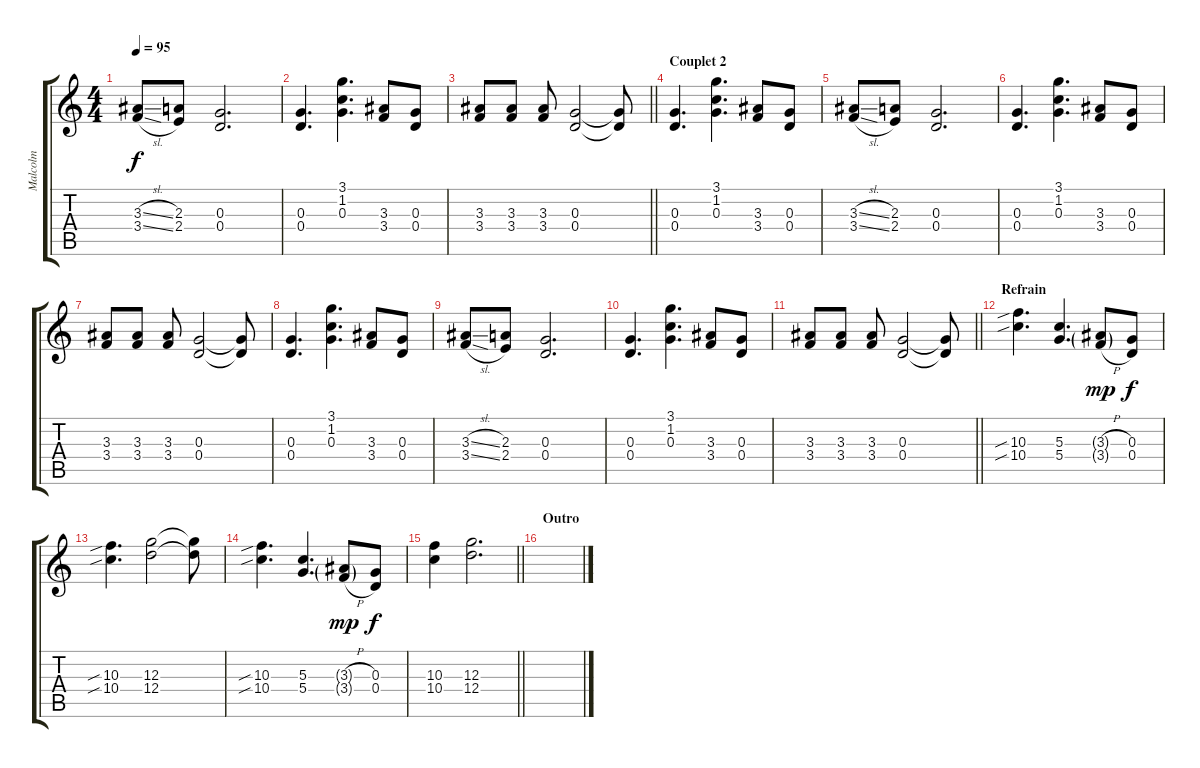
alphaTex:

\track ("Malcolm" "Malcolm") {instrument overdrivenguitar}
\staff {score tabs}
\tuning (E4 B3 G3 D3 A2 E2) {hide}
\ts (4 4)
\tempo 95
\clef g2
\ks c
(3.3{sl} 3.4{sl}).8{dy f} (2.3 2.4).8 (0.3 0.4).2{d} |
(0.3 0.4).4{d} (3.1 1.2 0.3).4{d} (3.3 3.4).8 (0.3 0.4).8 |
\barLineRight lightlight
(3.3 3.4).8 (3.3 3.4).8 (3.3 3.4).8 (0.3 0.4).2 (0.3{t} 0.4{t}).8 |
\section ("" "Couplet 2")
(0.3 0.4).4{d} (3.1 1.2 0.3).4{d} (3.3 3.4).8 (0.3 0.4).8 |
(3.3{sl} 3.4{sl}).8 (2.3 2.4).8 (0.3 0.4).2{d} |
(0.3 0.4).4{d} (3.1 1.2 0.3).4{d} (3.3 3.4).8 (0.3 0.4).8 |
(3.3 3.4).8 (3.3 3.4).8 (3.3 3.4).8 (0.3 0.4).2 (0.3{t} 0.4{t}).8 |
(0.3 0.4).4{d} (3.1 1.2 0.3).4{d} (3.3 3.4).8 (0.3 0.4).8 |
(3.3{sl} 3.4{sl}).8 (2.3 2.4).8 (0.3 0.4).2{d} |
(0.3 0.4).4{d} (3.1 1.2 0.3).4{d} (3.3 3.4).8 (0.3 0.4).8 |
\barLineRight lightlight
(3.3 3.4).8 (3.3 3.4).8 (3.3 3.4).8 (0.3 0.4).2 (0.3{t} 0.4{t}).8 |
\section ("" "Refrain")
(10.3{sib} 10.4{sib}).4{d} (5.3 5.4).4{d} (3.3{h g} 3.4{h g}).8{dy mp} (0.3 0.4).8{dy f} |
(10.3{sib} 10.4{sib}).4{d} (12.3 12.4).2 (12.3{t} 12.4{t}).8 |
(10.3{sib} 10.4{sib}).4{d} (5.3 5.4).4{d} (3.3{h g} 3.4{h g}).8{dy mp} (0.3 0.4).8{dy f} |
\barLineRight lightlight
(10.3 10.4).4 (12.3 12.4).2{d} |
\section ("" "Outro")
